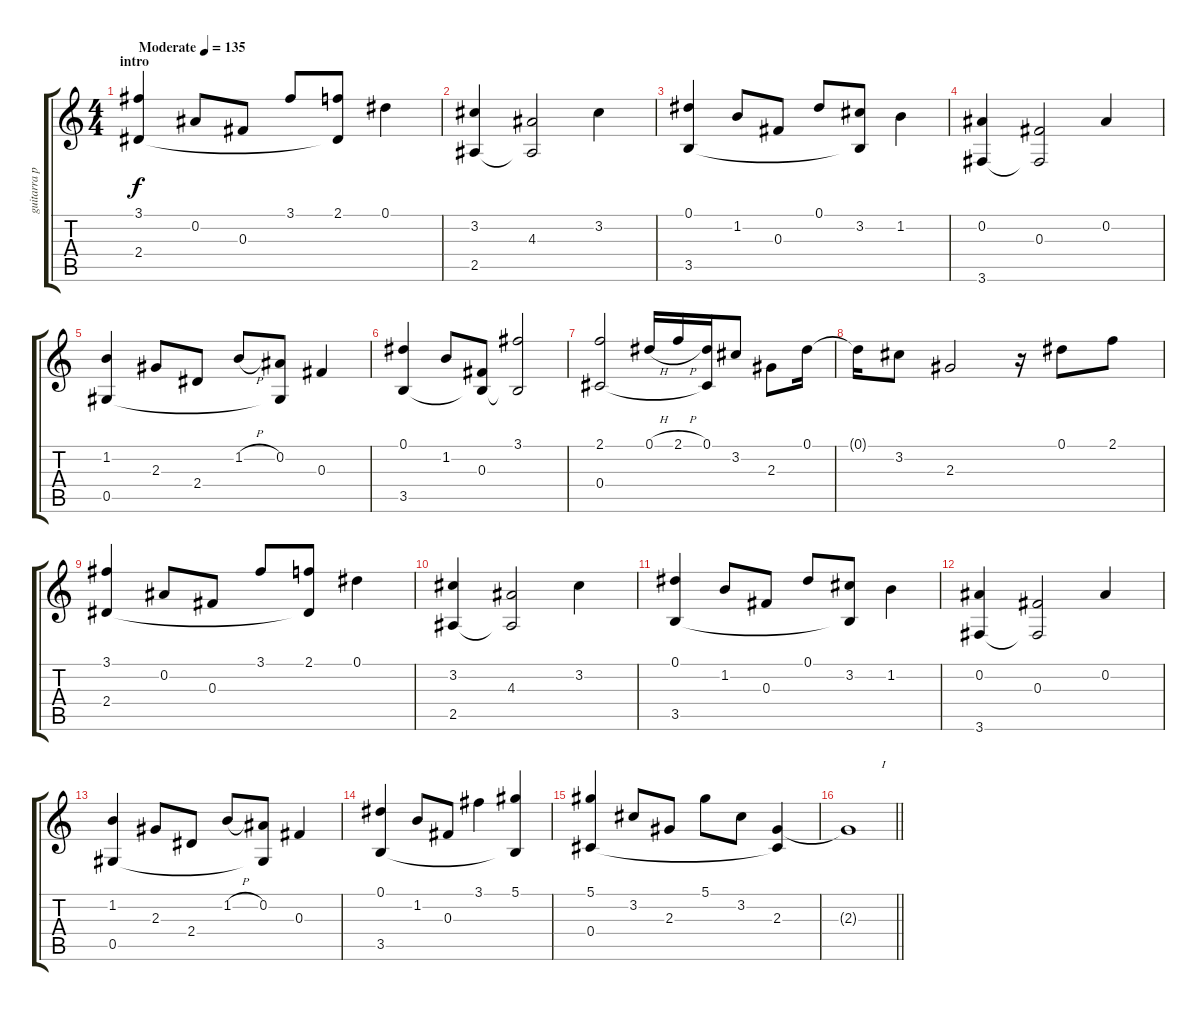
\track ("guitarra principal (1)" "guitarra p") {instrument acousticguitarnylon}
\staff {score tabs}
\tuning (Eb4 Bb3 Gb3 Db3 Ab2 Eb2) {hide}
\ts (4 4)
\section ("" "intro")
\tempo (135 "Moderate")
\clef g2
\ks c
(3.1 2.4).4{dy f instrument acousticguitarnylon} 0.2.8 0.3.8 3.1.8 (2.1 2.4{t}).8 0.1.4 |
(3.2 2.5).4 (4.3 2.5{t}).2 3.2.4 |
(0.1 3.5).4 1.2.8 0.3.8 0.1.8 (3.2 3.5{t}).8 1.2.4 |
(0.2 3.6).4 (0.3 3.6{t}).2 0.2.4 |
(1.2 0.5).4 2.3.8 2.4.8 1.2{h}.8 (0.2 0.5{t}).8 0.3.4 |
(0.1 3.5).4 1.2.8 (0.3 3.5{t}).8 (3.1 3.5{t}).2 |
(2.1 0.4).2 0.1{h}.16 2.1{h}.16 (0.1 0.4{t}).16 3.2.8 2.3.8 0.1.16 |
0.1{t}.16 3.2.8 2.3.2 r.16 0.1.8 2.1.8 |
(3.1 2.4).4 0.2.8 0.3.8 3.1.8 (2.1 2.4{t}).8 0.1.4 |
(3.2 2.5).4 (4.3 2.5{t}).2 3.2.4 |
(0.1 3.5).4 1.2.8 0.3.8 0.1.8 (3.2 3.5{t}).8 1.2.4 |
(0.2 3.6).4 (0.3 3.6{t}).2 0.2.4 |
(1.2 0.5).4 2.3.8 2.4.8 1.2{h}.8 (0.2 0.5{t}).8 0.3.4 |
(0.1 3.5).4 1.2.8 0.3.8 3.1.4 (5.1 3.5{t}).4 |
(5.1 0.4).4 3.2.8 2.3.8 5.1.8 3.2.8 (2.3 0.4{t}).4 |
\barLineRight lightlight
2.3{t}.1{txt "           I"}
